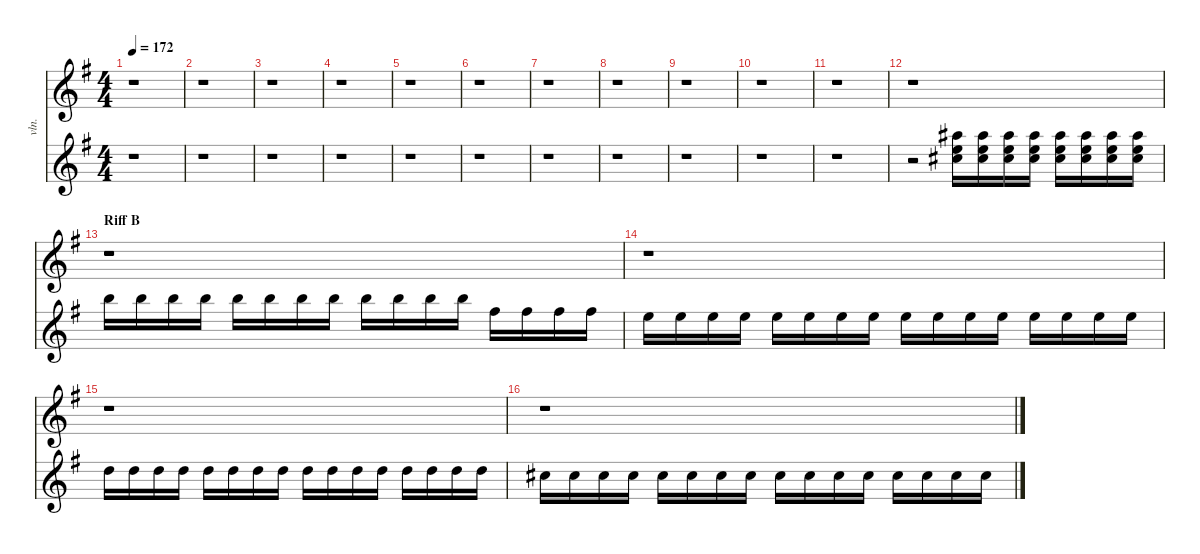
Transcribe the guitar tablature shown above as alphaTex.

\defaultSystemsLayout 4
\hideDynamics
\bracketExtendMode nobrackets
\otherSystemsTrackNameOrientation horizontal
\track ("Strings" "vln.") {instrument stringensemble1}
\staff {score}
\tuning (E5 A4 D4 G3)
\ts (4 4)
\tempo 172
\clef g2
\ks eminor
r.1{dy fff} |
r.1 |
r.1 |
r.1 |
r.1 |
r.1 |
r.1 |
r.1 |
r.1 |
r.1 |
r.1 |
r.1 |
\section ("" "Riff B")
r.1 |
r.1 |
r.1 |
r.1
\staff {score}
\tuning (G2 D2 A1 E1 B0)
\clef g2
\ottava regular
\simile none
\ks eminor
r.1{dy ff} |
r.1 |
r.1 |
r.1 |
r.1 |
r.1 |
r.1 |
r.1 |
r.1 |
r.1 |
r.1 |
r.2 (40.3{acc #} 38.2{acc forcenatural} 39.1{acc #}).16{dy mf} (40.3{acc #} 38.2{acc forcenatural} 39.1{acc #}).16{dy f} (40.3{acc #} 38.2{acc forcenatural} 39.1{acc #}).16 (40.3{acc #} 38.2{acc forcenatural} 39.1{acc #}).16{dy ff} (40.3{acc #} 38.2{acc forcenatural} 39.1{acc #}).16 (40.3{acc #} 38.2{acc forcenatural} 39.1{acc #}).16{dy fff} (40.3{acc #} 38.2{acc forcenatural} 39.1{acc #}).16 (40.3{acc #} 38.2{acc forcenatural} 39.1{acc #}).16 |
40.1{acc forcenatural}.16 40.1{acc forcenatural}.16{dy ff} 40.1{acc forcenatural}.16 40.1{acc forcenatural}.16 40.1{acc forcenatural}.16 40.1{acc forcenatural}.16{dy fff} 40.1{acc forcenatural}.16 40.1{acc forcenatural}.16 40.1{acc forcenatural}.16 40.1{acc forcenatural}.16 40.1{acc forcenatural}.16 40.1{acc forcenatural}.16 35.1{acc #}.16 35.1{acc #}.16{dy ff} 35.1{acc #}.16{dy fff} 35.1{acc #}.16 |
33.1{acc forcenatural}.16 33.1{acc forcenatural}.16{dy ff} 33.1{acc forcenatural}.16 33.1{acc forcenatural}.16 33.1{acc forcenatural}.16 33.1{acc forcenatural}.16 33.1{acc forcenatural}.16 33.1{acc forcenatural}.16 33.1{acc forcenatural}.16 33.1{acc forcenatural}.16 33.1{acc forcenatural}.16{dy fff} 33.1{acc forcenatural}.16 33.1{acc forcenatural}.16 33.1{acc forcenatural}.16 33.1{acc forcenatural}.16 33.1{acc forcenatural}.16 |
31.1{acc forcenatural}.16 31.1{acc forcenatural}.16{dy ff} 31.1{acc forcenatural}.16 31.1{acc forcenatural}.16 31.1{acc forcenatural}.16{dy fff} 31.1{acc forcenatural}.16 31.1{acc forcenatural}.16 31.1{acc forcenatural}.16{dy ff} 31.1{acc forcenatural}.16{dy fff} 31.1{acc forcenatural}.16{dy ff} 31.1{acc forcenatural}.16 31.1{acc forcenatural}.16 31.1{acc forcenatural}.16 31.1{acc forcenatural}.16 31.1{acc forcenatural}.16 31.1{acc forcenatural}.16 |
30.1{acc #}.16{dy fff} 30.1{acc #}.16{dy ff} 30.1{acc #}.16 30.1{acc #}.16 30.1{acc #}.16 30.1{acc #}.16 30.1{acc #}.16 30.1{acc #}.16 30.1{acc #}.16 30.1{acc #}.16 30.1{acc #}.16 30.1{acc #}.16{dy f} 30.1{acc #}.16 30.1{acc #}.16 30.1{acc #}.16 30.1{acc #}.16
